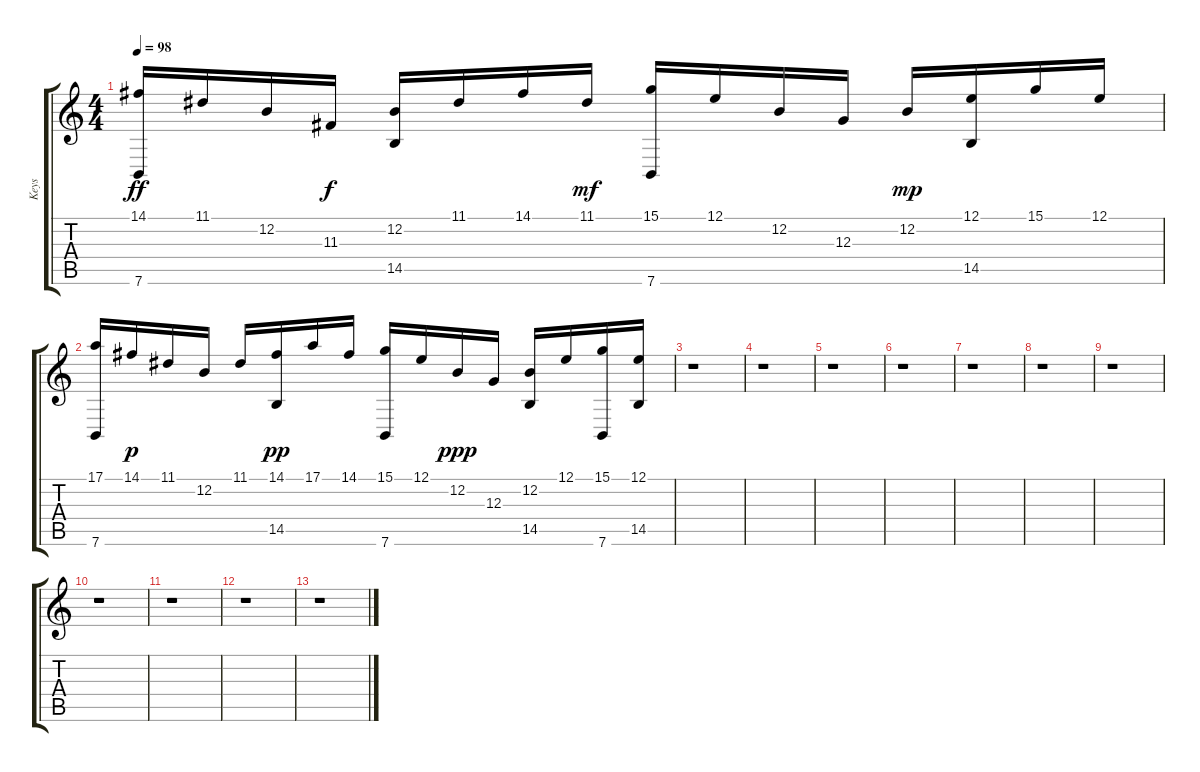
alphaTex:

\track ("Keys" "Keys") {instrument harpsichord}
\staff {score tabs}
\tuning (E4 B3 G3 D3 A2 E2) {hide}
\ts (4 4)
\tempo 98
\clef g2
\ks c
(14.1 7.6).16{dy ff} 11.1.16 12.2.16 11.3.16{dy f} (12.2 14.5).16 11.1.16 14.1.16 11.1.16{dy mf} (15.1 7.6).16 12.1.16 12.2.16 12.3.16 12.2.16{dy mp} (12.1 14.5).16 15.1.16 12.1.16 |
(17.1 7.6).16 14.1.16{dy p} 11.1.16 12.2.16 11.1.16 (14.1 14.5).16{dy pp} 17.1.16 14.1.16 (15.1 7.6).16 12.1.16 12.2.16{dy ppp} 12.3.16 (12.2 14.5).16 12.1.16 (15.1 7.6).16 (12.1 14.5).16 |
r.1 |
r.1 |
r.1 |
r.1 |
r.1 |
r.1 |
r.1 |
r.1 |
r.1 |
r.1 |
r.1
